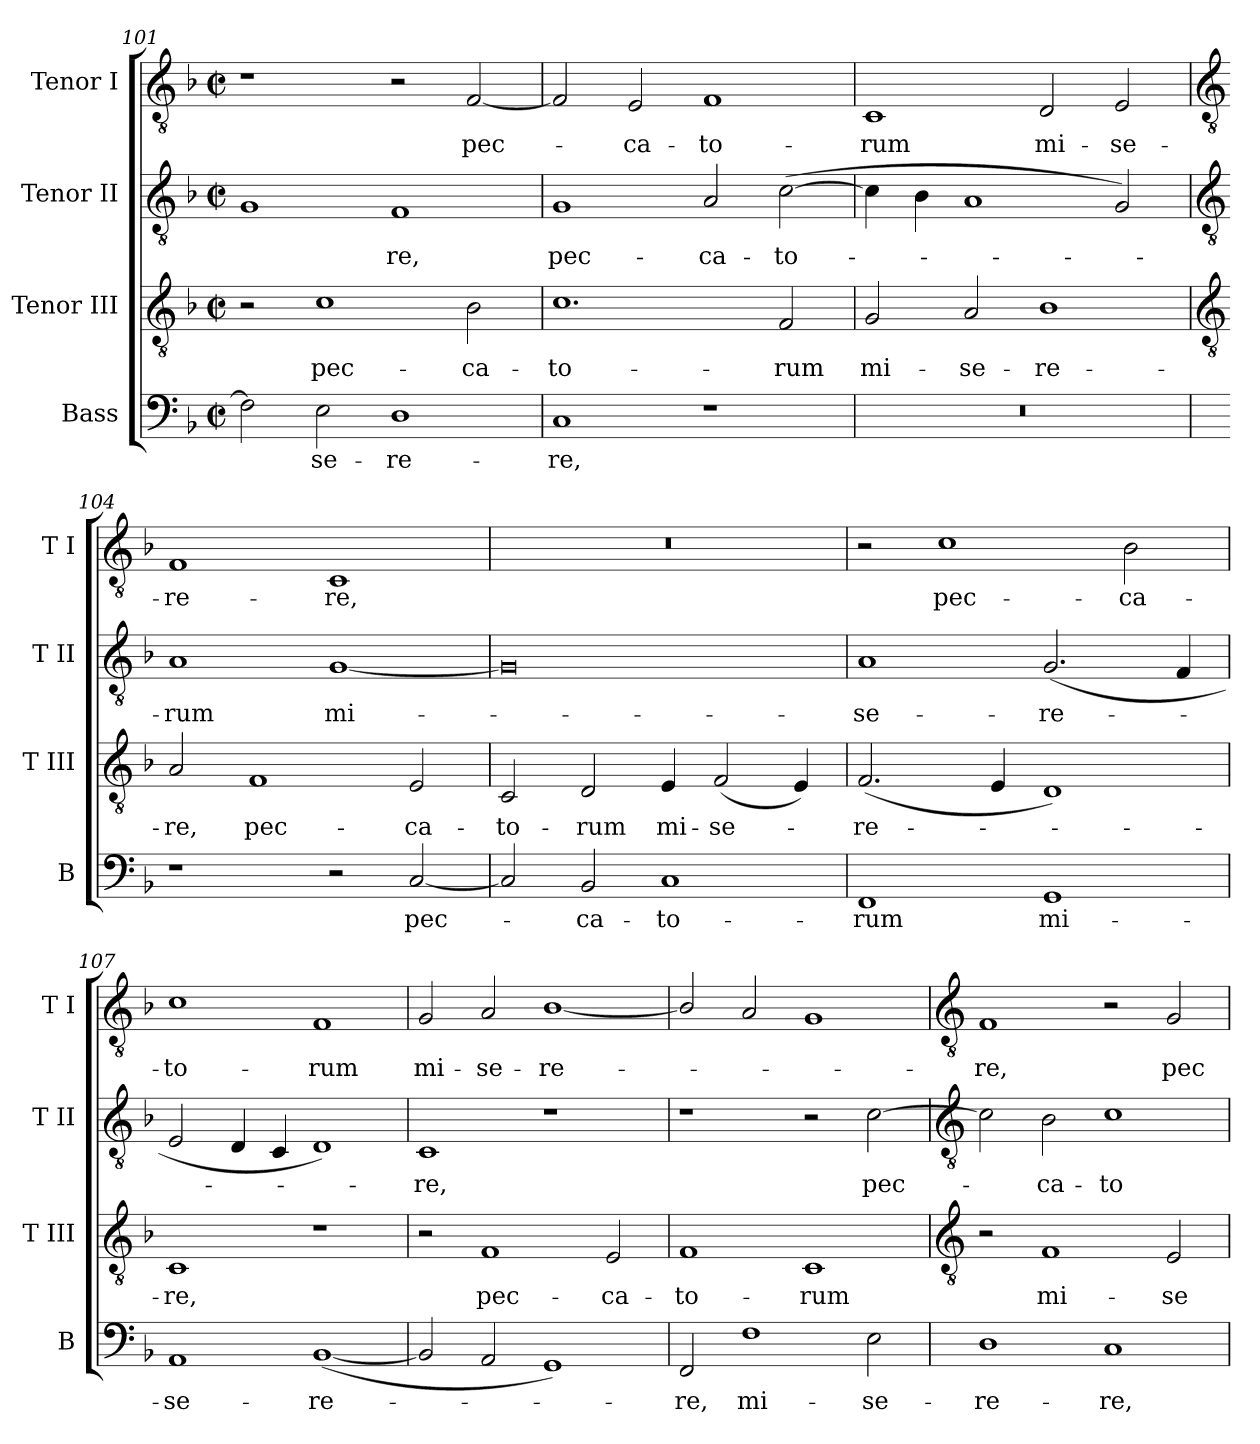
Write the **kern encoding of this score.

**kern	**text	**kern	**text	**kern	**text	**kern	**text
*part4	*part4	*part3	*part3	*part2	*part2	*part1	*part1
*staff4	*staff4	*staff3	*staff3	*staff2	*staff2	*staff1	*staff1
*I"Bass	*	*I"Tenor III	*	*I"Tenor II	*	*I"Tenor I	*
*I'B	*	*I'T III	*	*I'T II	*	*I'T I	*
*clefF4	*	*clefGv2	*	*clefGv2	*	*clefGv2	*
*k[b-]	*	*k[b-]	*	*k[b-]	*	*k[b-]	*
*F:	*	*F:	*	*F:	*	*F:	*
*M4/2	*	*M4/2	*	*M4/2	*	*M4/2	*
*met(c|)	*	*met(c|)	*	*met(c|)	*	*met(c|)	*
=101	=101	=101	=101	=101	=101	=101	=101
2F]	.	2r	.	1G	.	1r	.
!	!LO:LY:b	!	!LO:LY:b	!	!	!	!
2E	se-	1c	pec-	.	.	.	.
!	!LO:LY:b	!	!	!	!LO:LY:b	!	!
1D	-re-	.	.	1F	re,	2r	.
!	!	!	!LO:LY:b	!	!	!	!LO:LY:b
.	.	2B-	-ca-	.	.	[2F	pec-
=102	=102	=102	=102	=102	=102	=102	=102
!	!LO:LY:b	!	!LO:LY:b	!	!LO:LY:b	!	!
1C	-re,	1.c	-to-	1G	pec-	2F]	.
!	!	!	!	!	!	!	!LO:LY:b
.	.	.	.	.	.	2E	ca-
!	!	!	!	!	!LO:LY:b	!	!LO:LY:b
1r	.	.	.	2A	-ca-	1F	-to-
!	!	!	!LO:LY:b	!	!LO:LY:b	!	!
.	.	2F	-rum	(>[2c\	-to-	.	.
=103	=103	=103	=103	=103	=103	=103	=103
!	!	!	!LO:LY:b	!	!	!	!LO:LY:b
0r	.	2G	mi-	4c\]	.	1C	-rum
.	.	.	.	4B-\	.	.	.
!	!	!	!LO:LY:b	!	!	!	!
.	.	2A	-se-	1A	.	.	.
!	!	!	!LO:LY:b	!	!	!	!LO:LY:b
.	.	1B-	-re-	.	.	2D	mi-
!	!	!	!	!	!	!	!LO:LY:b
.	.	.	.	2G)	.	2E	-se-
!!LO:LB:g=z
=104	=104	=104	=104	=104	=104	=104	=104
*	*	*clefGv2	*	*clefGv2	*	*clefGv2	*
!	!	!	!LO:LY:b	!	!LO:LY:b	!	!LO:LY:b
1r	.	2A	-re,	1A	rum	1F	-re-
!	!	!	!LO:LY:b	!	!	!	!
.	.	1F	pec-	.	.	.	.
!	!	!	!	!	!LO:LY:b	!	!LO:LY:b
2r	.	.	.	[1G	mi-	1C	-re,
!	!LO:LY:b	!	!LO:LY:b	!	!	!	!
[2C	pec-	2E	-ca-	.	.	.	.
=105	=105	=105	=105	=105	=105	=105	=105
!	!	!	!LO:LY:b	!	!	!	!
2C]	.	2C	-to-	0G]	.	0r	.
!	!LO:LY:b	!	!LO:LY:b	!	!	!	!
2BB-	ca-	2D	-rum	.	.	.	.
!	!LO:LY:b	!	!LO:LY:b	!	!	!	!
1C	-to-	4E	mi-	.	.	.	.
!	!	!	!LO:LY:b	!	!	!	!
.	.	(<2F	-se-	.	.	.	.
.	.	4E)	.	.	.	.	.
=106	=106	=106	=106	=106	=106	=106	=106
!	!LO:LY:b	!	!LO:LY:b	!	!LO:LY:b	!	!
1FF	-rum	(<2.F	re-	1A	se-	2r	.
!	!	!	!	!	!	!	!LO:LY:b
.	.	.	.	.	.	1c	pec-
.	.	4E	.	.	.	.	.
!	!LO:LY:b	!	!	!	!LO:LY:b	!	!
1GG	mi-	1D)	.	(<2.G	-re-	.	.
!	!	!	!	!	!	!	!LO:LY:b
.	.	.	.	.	.	2B-	-ca-
.	.	.	.	4F	.	.	.
=107	=107	=107	=107	=107	=107	=107	=107
!	!LO:LY:b	!	!LO:LY:b	!	!	!	!LO:LY:b
1AA	-se-	1C	re,	2E	.	1c	-to-
.	.	.	.	4D	.	.	.
.	.	.	.	4C	.	.	.
!	!LO:LY:b	!	!	!	!	!	!LO:LY:b
(<[1BB-/	-re-	1r	.	1D)	.	1F	-rum
=108	=108	=108	=108	=108	=108	=108	=108
!	!	!	!	!	!LO:LY:b	!	!LO:LY:b
2BB-/]	.	2r	.	1C	re,	2G	mi-
!	!	!	!LO:LY:b	!	!	!	!LO:LY:b
2AA	.	1F	pec-	.	.	2A	-se-
!	!	!	!	!	!	!	!LO:LY:b
1GG)	.	.	.	1r	.	[1B-/	-re-
!	!	!	!LO:LY:b	!	!	!	!
.	.	2E	-ca-	.	.	.	.
=109	=109	=109	=109	=109	=109	=109	=109
!	!LO:LY:b	!	!LO:LY:b	!	!	!	!
2FF	re,	1F	-to-	1r	.	2B-/]	.
!	!LO:LY:b	!	!	!	!	!	!
1F	mi-	.	.	.	.	2A	.
!	!	!	!LO:LY:b	!	!	!	!
.	.	1C	-rum	2r	.	1G	.
!	!LO:LY:b	!	!	!	!LO:LY:b	!	!
2E	-se-	.	.	[2c	pec-	.	.
!!LO:LB:g=z
=110	=110	=110	=110	=110	=110	=110	=110
*	*	*clefGv2	*	*clefGv2	*	*clefGv2	*
!	!LO:LY:b	!	!	!	!	!	!LO:LY:b
1D	-re-	2r	.	2c]	.	1F	re,
!	!	!	!LO:LY:b	!	!LO:LY:b	!	!
.	.	1F	mi-	2B-	ca-	.	.
!	!LO:LY:b	!	!	!	!LO:LY:b	!	!
1C	-re,	.	.	1c	-to-	2r	.
!	!	!	!LO:LY:b	!	!	!	!LO:LY:b
.	.	2E	-se-	.	.	2G	pec-
=	=	=	=	=	=	=	=
*-	*-	*-	*-	*-	*-	*-	*-
